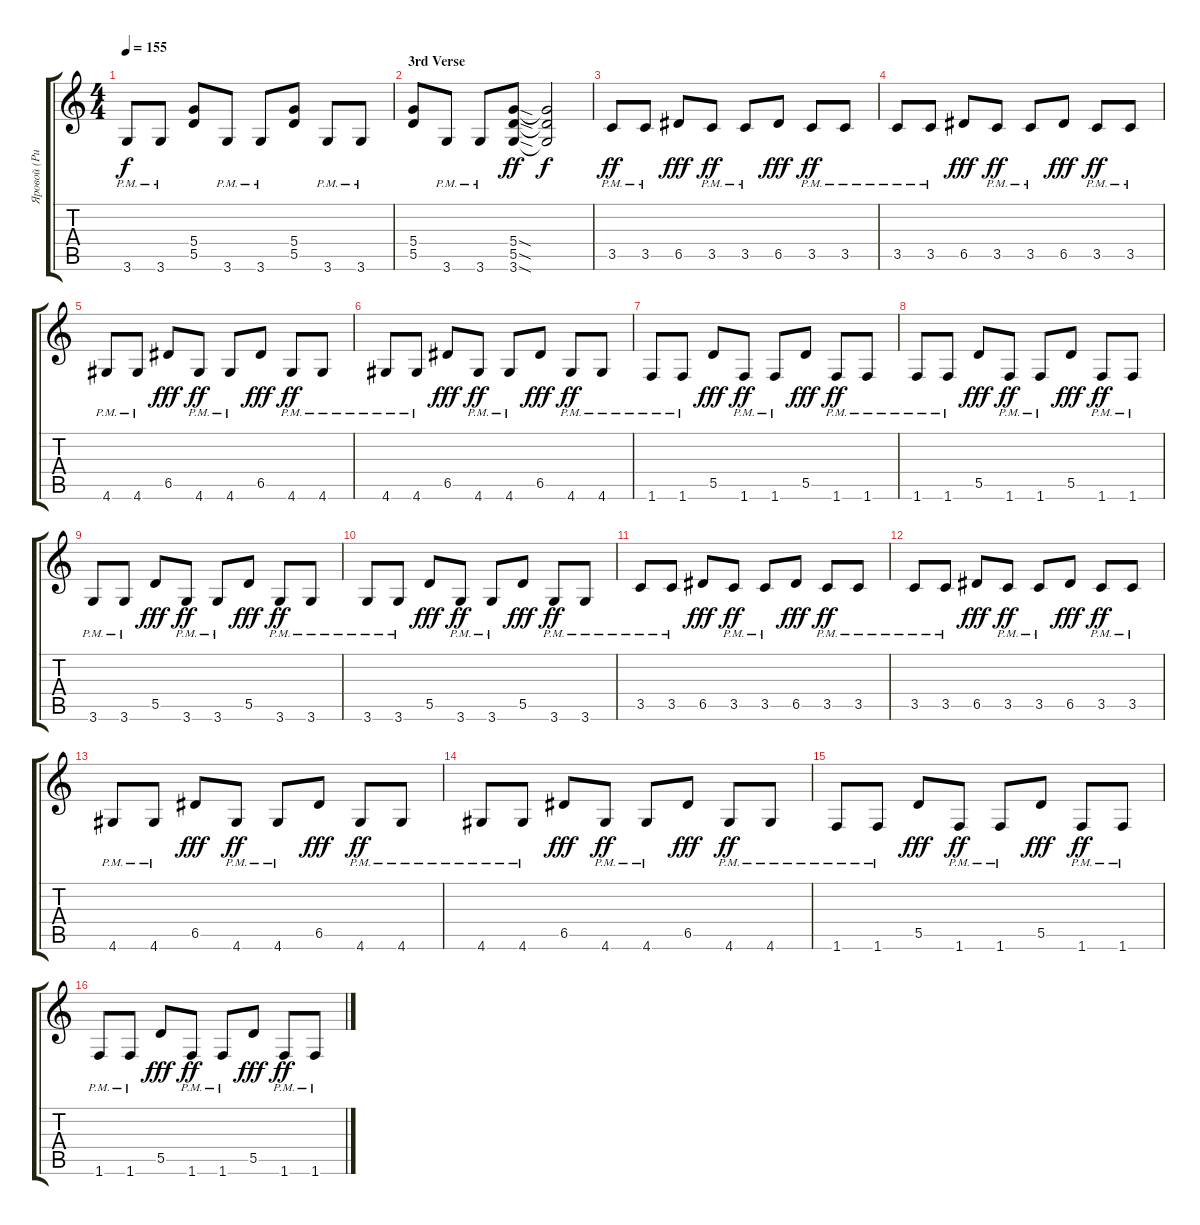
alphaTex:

\track ("Яровой (Ритм)" "Яровой (Ри") {instrument electricguitarclean}
\staff {score tabs}
\tuning (E4 B3 G3 D3 A2 E2) {hide}
\ts (4 4)
\tempo 155
\clef g2
\ks c
3.6{pm}.8{dy f} 3.6{pm}.8 (5.4 5.5).8 3.6{pm}.8 3.6{pm}.8 (5.4 5.5).8 3.6{pm}.8 3.6{pm}.8 |
\section ("" "3rd Verse")
(5.4 5.5).8 3.6{pm}.8 3.6{pm}.8 (5.4{sod} 5.5{sod} 3.6{sod}).8{dy ff} (5.4{t} 5.5{t} 3.6{t}).2{dy f} |
3.5{pm}.8{dy ff volume 12} 3.5{pm}.8 6.5.8{dy fff} 3.5{pm}.8{dy ff} 3.5{pm}.8 6.5.8{dy fff} 3.5{pm}.8{dy ff} 3.5{pm}.8 |
3.5{pm}.8 3.5{pm}.8 6.5.8{dy fff} 3.5{pm}.8{dy ff} 3.5{pm}.8 6.5.8{dy fff} 3.5{pm}.8{dy ff} 3.5{pm}.8 |
4.6{pm}.8 4.6{pm}.8 6.5.8{dy fff} 4.6{pm}.8{dy ff} 4.6{pm}.8 6.5.8{dy fff} 4.6{pm}.8{dy ff} 4.6{pm}.8 |
4.6{pm}.8 4.6{pm}.8 6.5.8{dy fff} 4.6{pm}.8{dy ff} 4.6{pm}.8 6.5.8{dy fff} 4.6{pm}.8{dy ff} 4.6{pm}.8 |
1.6{pm}.8 1.6{pm}.8 5.5.8{dy fff} 1.6{pm}.8{dy ff} 1.6{pm}.8 5.5.8{dy fff} 1.6{pm}.8{dy ff} 1.6{pm}.8 |
1.6{pm}.8 1.6{pm}.8 5.5.8{dy fff} 1.6{pm}.8{dy ff} 1.6{pm}.8 5.5.8{dy fff} 1.6{pm}.8{dy ff} 1.6{pm}.8 |
3.6{pm}.8 3.6{pm}.8 5.5.8{dy fff} 3.6{pm}.8{dy ff} 3.6{pm}.8 5.5.8{dy fff} 3.6{pm}.8{dy ff} 3.6{pm}.8 |
3.6{pm}.8 3.6{pm}.8 5.5.8{dy fff} 3.6{pm}.8{dy ff} 3.6{pm}.8 5.5.8{dy fff} 3.6{pm}.8{dy ff} 3.6{pm}.8 |
3.5{pm}.8 3.5{pm}.8 6.5.8{dy fff} 3.5{pm}.8{dy ff} 3.5{pm}.8 6.5.8{dy fff} 3.5{pm}.8{dy ff} 3.5{pm}.8 |
3.5{pm}.8 3.5{pm}.8 6.5.8{dy fff} 3.5{pm}.8{dy ff} 3.5{pm}.8 6.5.8{dy fff} 3.5{pm}.8{dy ff} 3.5{pm}.8 |
4.6{pm}.8 4.6{pm}.8 6.5.8{dy fff} 4.6{pm}.8{dy ff} 4.6{pm}.8 6.5.8{dy fff} 4.6{pm}.8{dy ff} 4.6{pm}.8 |
4.6{pm}.8 4.6{pm}.8 6.5.8{dy fff} 4.6{pm}.8{dy ff} 4.6{pm}.8 6.5.8{dy fff} 4.6{pm}.8{dy ff} 4.6{pm}.8 |
1.6{pm}.8 1.6{pm}.8 5.5.8{dy fff} 1.6{pm}.8{dy ff} 1.6{pm}.8 5.5.8{dy fff} 1.6{pm}.8{dy ff} 1.6{pm}.8 |
1.6{pm}.8 1.6{pm}.8 5.5.8{dy fff} 1.6{pm}.8{dy ff} 1.6{pm}.8 5.5.8{dy fff} 1.6{pm}.8{dy ff} 1.6{pm}.8
